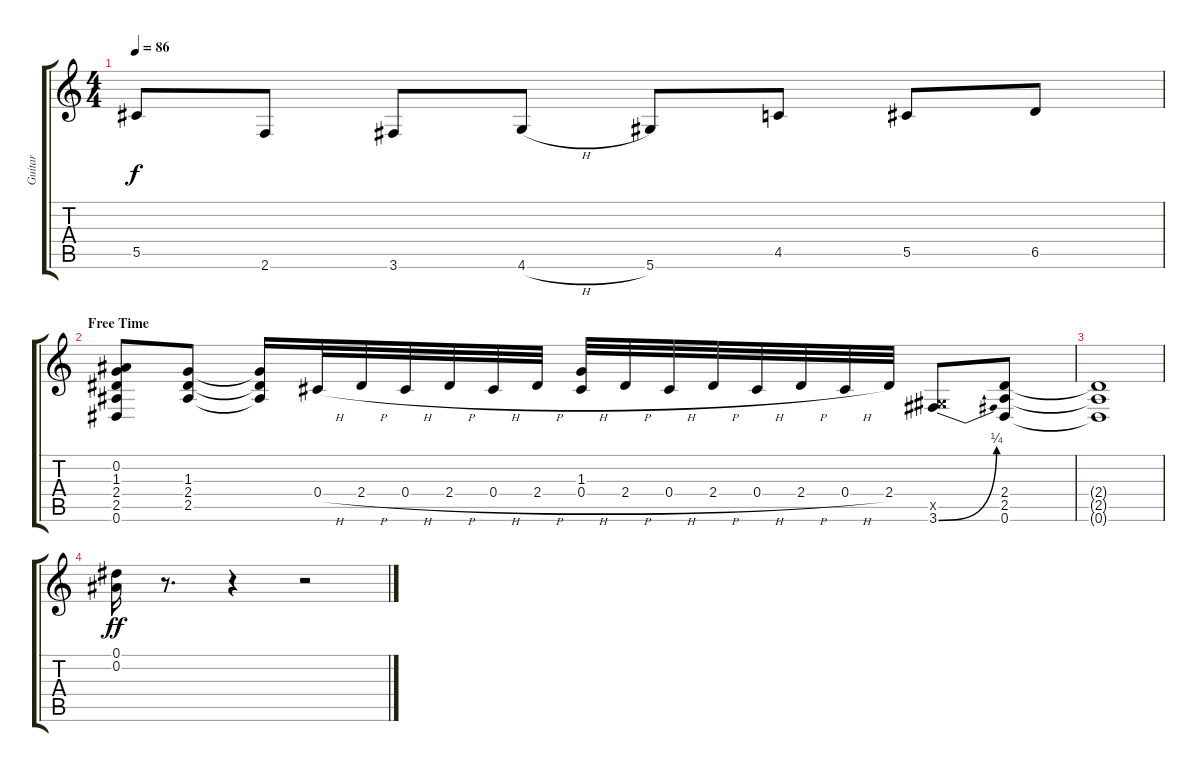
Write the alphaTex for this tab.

\track ("Guitar" "Guitar") {instrument overdrivenguitar}
\staff {score tabs}
\tuning (Eb4 Bb3 Gb3 Db3 Ab2 Eb2) {hide}
\ts (4 4)
\tempo 86
\clef g2
\ks c
5.5.8{dy f} 2.6.8 3.6.8 4.6{h}.8 5.6.8 4.5.8 5.5.8 6.5.8 |
\section ("" "Free Time")
(0.2 1.3 2.4 2.5 0.6).8 (1.3 2.4 2.5).8 (1.3{t} 2.4{t} 2.5{t}).16 0.4{h}.32 2.4{h}.32 0.4{h}.32 2.4{h}.32 0.4{h}.32 2.4{h}.32 (1.3 0.4{h}).32 2.4{h}.32 0.4{h}.32 2.4{h}.32 0.4{h}.32 2.4{h}.32 0.4{h}.32 2.4.32 (0.5{x} 3.6{be (bend 0 0 60 1)}).8 (2.4 2.5 0.6).8 |
(2.4{t} 2.5{t} 0.6{t}).1 |
(0.1 0.2).16{dy ff} r.8{d} r.4 r.2
